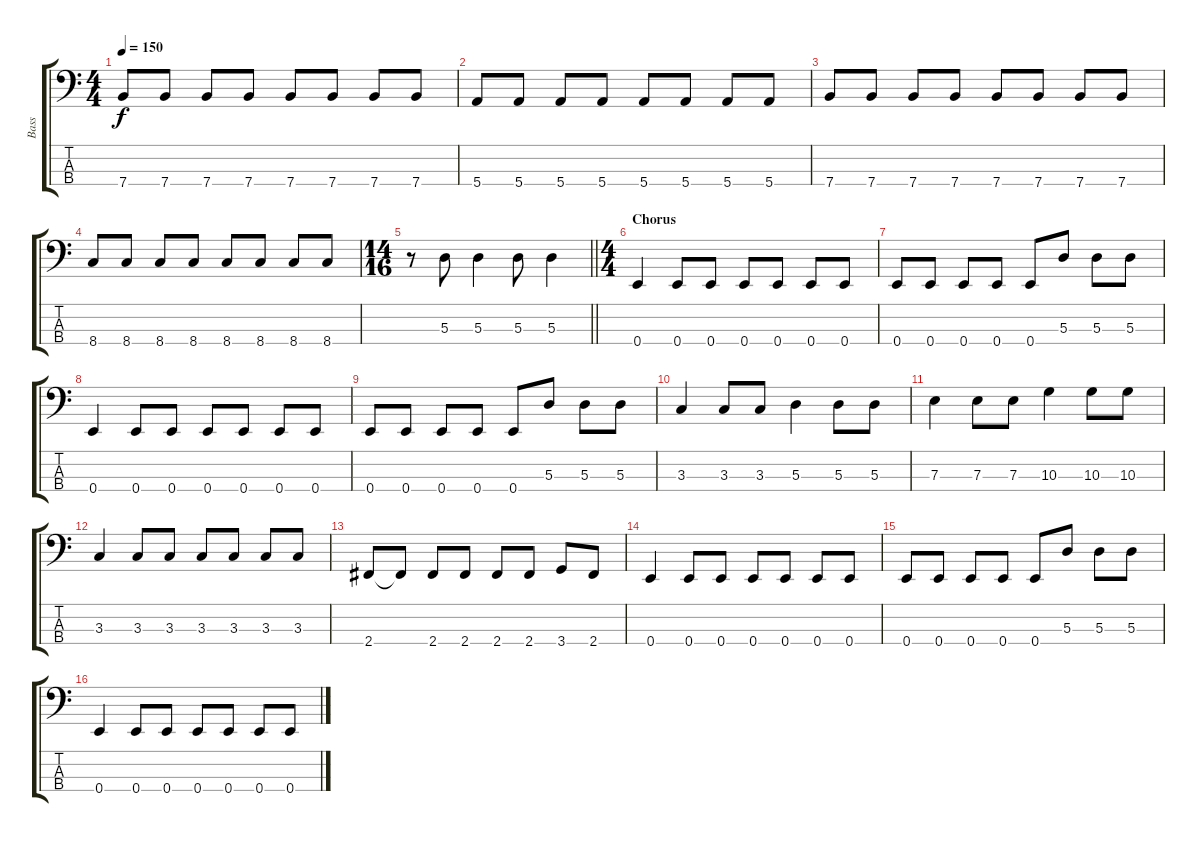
\track ("Bass" "Bass") {instrument electricbassfinger}
\staff {score tabs}
\tuning (G2 D2 A1 E1) {hide}
\ts (4 4)
\tempo 150
\clef f4
\ks c
7.4.8{dy f} 7.4.8 7.4.8 7.4.8 7.4.8 7.4.8 7.4.8 7.4.8 |
5.4.8 5.4.8 5.4.8 5.4.8 5.4.8 5.4.8 5.4.8 5.4.8 |
7.4.8 7.4.8 7.4.8 7.4.8 7.4.8 7.4.8 7.4.8 7.4.8 |
8.4.8 8.4.8 8.4.8 8.4.8 8.4.8 8.4.8 8.4.8 8.4.8 |
\ts (14 16)
\barLineRight lightlight
r.8 5.3.8 5.3.4 5.3.8 5.3.4 |
\ts (4 4)
\section ("" "Chorus")
0.4.4 0.4.8 0.4.8 0.4.8 0.4.8 0.4.8 0.4.8 |
0.4.8 0.4.8 0.4.8 0.4.8 0.4.8 5.3.8 5.3.8 5.3.8 |
0.4.4 0.4.8 0.4.8 0.4.8 0.4.8 0.4.8 0.4.8 |
0.4.8 0.4.8 0.4.8 0.4.8 0.4.8 5.3.8 5.3.8 5.3.8 |
3.3.4 3.3.8 3.3.8 5.3.4 5.3.8 5.3.8 |
7.3.4 7.3.8 7.3.8 10.3.4 10.3.8 10.3.8 |
3.3.4 3.3.8 3.3.8 3.3.8 3.3.8 3.3.8 3.3.8 |
2.4.8 2.4{t}.8 2.4.8 2.4.8 2.4.8 2.4.8 3.4.8 2.4.8 |
0.4.4 0.4.8 0.4.8 0.4.8 0.4.8 0.4.8 0.4.8 |
0.4.8 0.4.8 0.4.8 0.4.8 0.4.8 5.3.8 5.3.8 5.3.8 |
0.4.4 0.4.8 0.4.8 0.4.8 0.4.8 0.4.8 0.4.8
